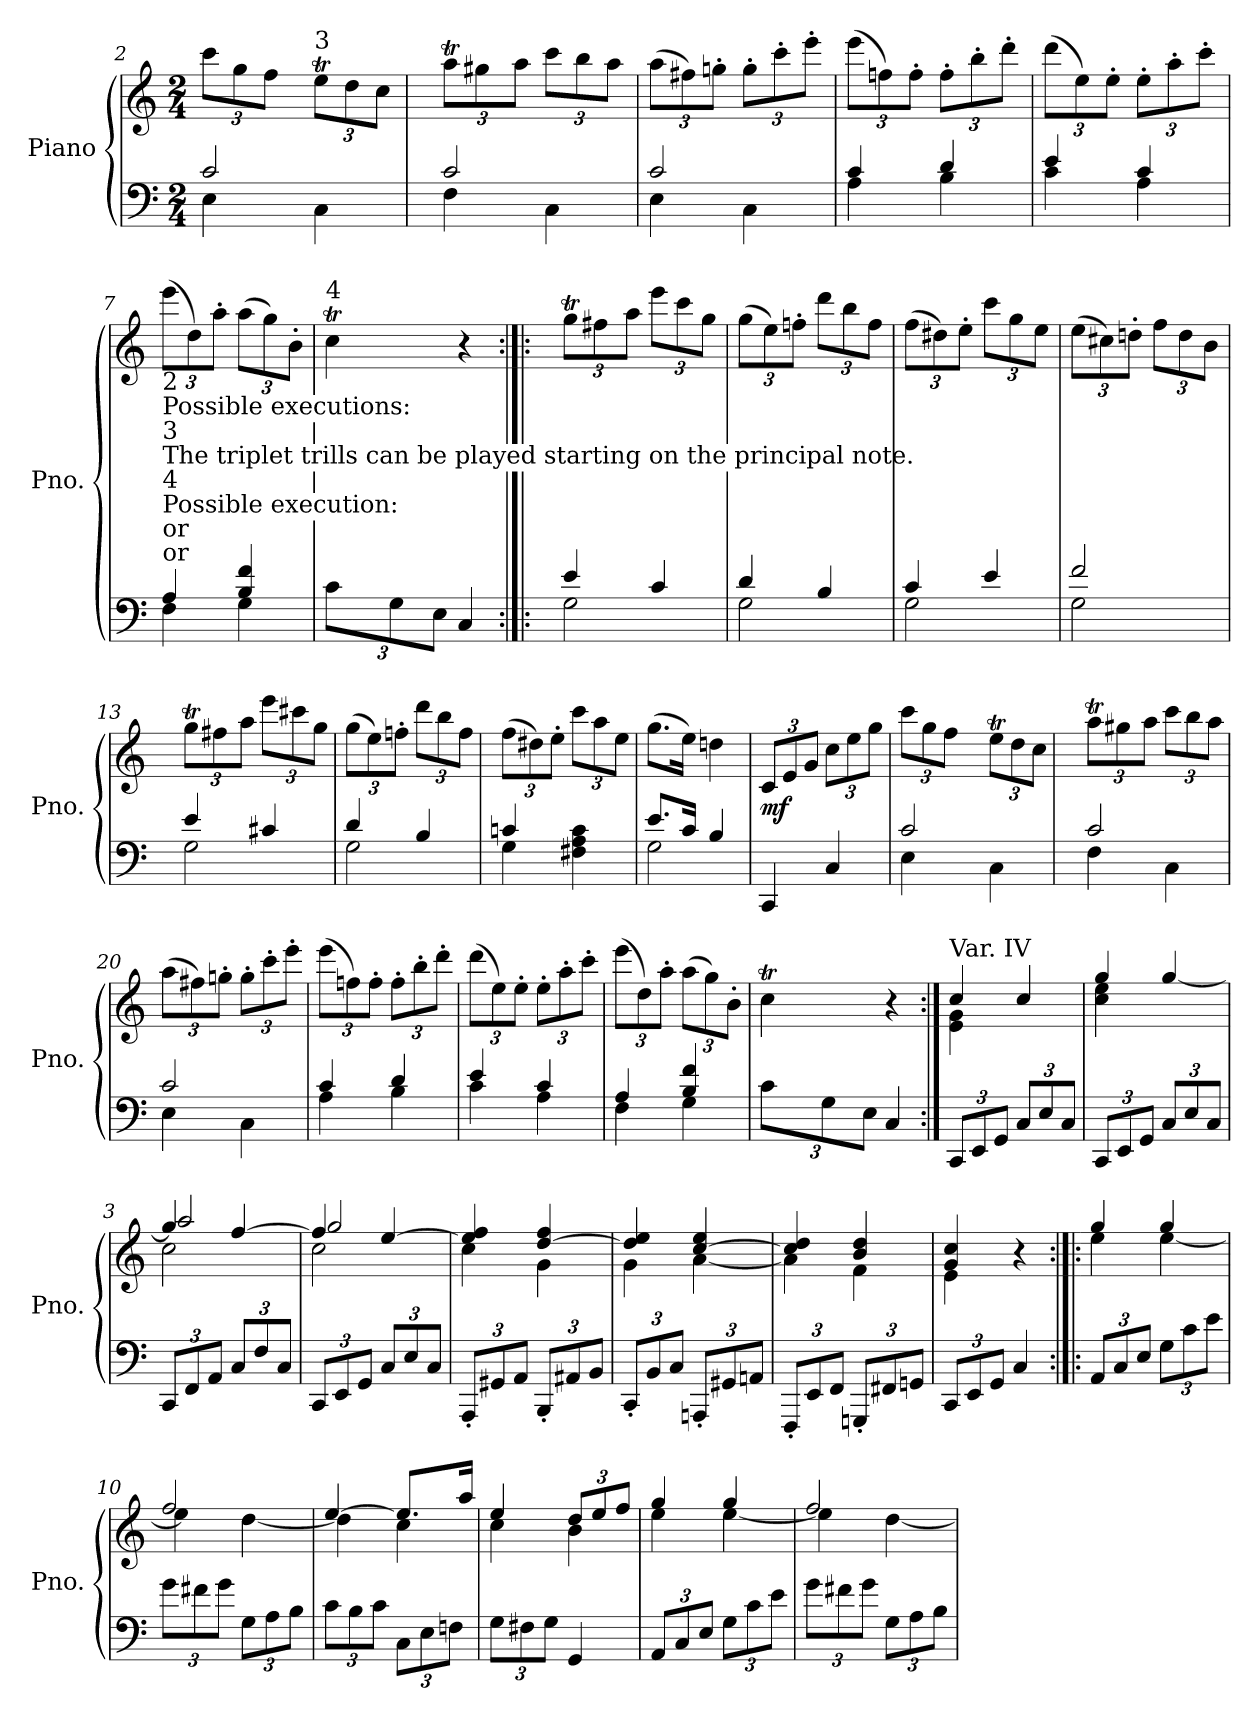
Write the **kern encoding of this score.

**kern	**kern	**dynam
*part1	*part1	*part1
*staff2	*staff1	*staff1/2
*I"Piano	*	*
*I'Pno.	*	*
*clefF4	*clefG2	*
*k[]	*k[]	*
*M2/4	*M2/4	*
=2	=2	=2
*^	*	*
*	*	*Xbrackettup	*
*	*	*^	*
2c/	4E<\	12ccc\L	4ryy	.
.	.	12gg\	.	.
.	.	12ff\J	.	.
.	.	.	8qee/Lyy	.
.	.	.	8qff/Jyy	.
*	*	*	*brackettup	*
!	!	!LO:TX:t=3	!	!
.	4C\	12eet\L	12ee\yy	.
.	.	12dd\	12ryy	.
.	.	12cc\J	12ryy	.
=3	=3	=3	=3	=3
.	.	.	8qaa/Lyy	.
.	.	.	8qbb/Jyy	.
*	*	*Xbrackettup	*	*
2c/	4F<\	12aaT\L	8aa\yy	.
.	.	12gg#X\	.	.
.	.	.	4.ryy	.
.	.	12aa\J	.	.
.	4C\	12ccc\L	.	.
.	.	12bb\	.	.
.	.	12aa\J	.	.
*	*	*v	*v	*
=4	=4	=4	=4
2c/	4E<\	(>12aa\L	.
.	.	12ff#X\)	.
.	.	12ggn'\J	.
.	4C\	12gg'\L	.
.	.	12ccc'\	.
.	.	12eee'\J	.
=5	=5	=5	=5
4c/	4A<\	(>12eee\L	.
.	.	12ffn\)	.
.	.	12ff'\J	.
4d/	4B\	12ff'\L	.
.	.	12bb'\	.
.	.	12ddd'\J	.
=6	=6	=6	=6
4e/	4c<\	(>12ddd\L	.
.	.	12ee\)	.
.	.	12ee'\J	.
4c/	4A\	12ee'\L	.
.	.	12aa'\	.
.	.	12ccc'\J	.
=7	=7	=7	=7
!	!	!LO:TX:b:t=2	!
!	!	!LO:TX:b:t=Possible executions&colon;	!
!	!	!LO:TX:b:t=3	!
!	!	!LO:TX:b:t=The triplet trills can be played starting on the principal note.	!
!	!	!LO:TX:b:t=4	!
!	!	!LO:TX:b:t=Possible execution&colon;	!
!	!	!LO:TX:b:t=or	!
!	!	!LO:TX:b:t=or	!
4A/	4F<\	(>12eee\L	.
.	.	12dd\)	.
.	.	12aa'\J	.
4B/ 4f/	4G<\	(>12aa\L	.
.	.	12gg\)	.
.	.	12b'\J	.
*v	*v	*	*
=8	=8	=8
*Xbrackettup	*	*
*	*^	*
!	!LO:TX:a:t=4	!	!
12c<\L	4ccT\	32dd!\LLLyy	.
.	.	32cc!\yy	.
.	.	32dd!\yy	.
12G<\	.	.	.
.	.	[32cc!\JJyy	.
.	.	8cc!\Jyy]	.
12E<\J	.	.	.
4C/	4r	4ryy	.
=9:|!|:	=9:|!|:	=9:|!|:	=9:|!|:
.	.	8qgg/Lyy	.
.	.	8qaa/Jyy	.
*^	*	*	*
4e/	2G\	12ggT\L	8gg\yy	.
.	.	12ff#X\	.	.
.	.	.	4.ryy	.
.	.	12aa\J	.	.
4c/	.	12eee\L	.	.
.	.	12ccc\	.	.
.	.	12gg\J	.	.
*	*	*v	*v	*
=10	=10	=10	=10
4d/	2G\	(>12gg\L	.
.	.	12ee\)	.
.	.	12ffn'\J	.
4B/	.	12ddd\L	.
.	.	12bb\	.
.	.	12ff\J	.
=11	=11	=11	=11
4c/	2G\	(>12ff\L	.
.	.	12dd#X\)	.
.	.	12ee'\J	.
4e/	.	12ccc\L	.
.	.	12gg\	.
.	.	12ee\J	.
=12	=12	=12	=12
2f/	2G\	(>12ee\L	.
.	.	12cc#X\)	.
.	.	12ddn'\J	.
.	.	12ff\L	.
.	.	12dd\	.
.	.	12b\J	.
=13	=13	=13	=13
*	*	*^	*
.	.	.	8qgg/Lyy	.
.	.	.	8qaa/Jyy	.
4e/	2G\	12ggT\L	8gg\yy	.
.	.	12ff#X\	.	.
.	.	.	4.ryy	.
.	.	12aa\J	.	.
4c#X/	.	12eee\L	.	.
.	.	12ccc#X\	.	.
.	.	12gg\J	.	.
*	*	*v	*v	*
=14	=14	=14	=14
4d/	2G\	(>12gg\L	.
.	.	12ee\)	.
.	.	12ffn'\J	.
4B/	.	12ddd\L	.
.	.	12bb\	.
.	.	12ff\J	.
=15	=15	=15	=15
4cn/	4G\	(>12ff\L	.
.	.	12dd#X\)	.
.	.	12ee'\J	.
4F#X\> 4A\> 4c\>	4ryy	12ccc\L	.
.	.	12aa\	.
.	.	12ee\J	.
=16	=16	=16	=16
8.e/L	2G\	(>8.gg\L	.
16c/Jk	.	16ee\Jk)	.
4B/	.	4ddn\	.
*v	*v	*	*
=17	=17	=17
!	!	!LO:DY:b
4CC/	12c/L	mf
.	12e/	.
.	12g/J	.
4C/	12cc\L	.
.	12ee\	.
.	12gg\J	.
=18	=18	=18
*^	*^	*
2c/	4E\	12ccc\L	4ryy	.
.	.	12gg\	.	.
.	.	12ff\J	.	.
.	.	.	8qee/Lyy	.
.	.	.	8qff/Jyy	.
*	*	*	*brackettup	*
.	4C\	12eet\L	12ee\yy	.
.	.	12dd\	12ryy	.
.	.	12cc\J	12ryy	.
=19	=19	=19	=19	=19
.	.	.	8qaa/Lyy	.
.	.	.	8qbb/Jyy	.
*	*	*Xbrackettup	*	*
2c/	4F\	12aaT\L	8aa\yy	.
.	.	12gg#X\	.	.
.	.	.	4.ryy	.
.	.	12aa\J	.	.
.	4C\	12ccc\L	.	.
.	.	12bb\	.	.
.	.	12aa\J	.	.
*	*	*v	*v	*
=20	=20	=20	=20
2c/	4E\	(>12aa\L	.
.	.	12ff#X\)	.
.	.	12ggn'\J	.
.	4C\	12gg'\L	.
.	.	12ccc'\	.
.	.	12eee'\J	.
=21	=21	=21	=21
4c/	4A\	(>12eee\L	.
.	.	12ffn\)	.
.	.	12ff'\J	.
4d/	4B\	12ff'\L	.
.	.	12bb'\	.
.	.	12ddd'\J	.
=22	=22	=22	=22
4e/	4c\	(>12ddd\L	.
.	.	12ee\)	.
.	.	12ee'\J	.
4c/	4A\	12ee'\L	.
.	.	12aa'\	.
.	.	12ccc'\J	.
=23	=23	=23	=23
4A/	4F\	(>12eee\L	.
.	.	12dd\)	.
.	.	12aa'\J	.
4B/ 4f/	4G\	(>12aa\L	.
.	.	12gg\)	.
.	.	12b'\J	.
*v	*v	*	*
=24	=24	=24
*	*^	*
12c\L	4ccT\	32dd!\LLLyy	.
.	.	32cc!\yy	.
.	.	32dd!\yy	.
12G\	.	.	.
.	.	[32cc!\JJyy	.
.	.	8cc!\Jyy]	.
12E\J	.	.	.
4C/	4r	4ryy	.
=1:|!	=1:|!	=1:|!	=1:|!
!	!LO:TX:a:t=Var. IV	!	!
12CC/L	4cc/	4e\ 4g\	.
12EE</	.	.	.
12GG</J	.	.	.
12C</L	4cc/	4ryy	.
12E</	.	.	.
12C</J	.	.	.
=2	=2	=2	=2
12CC/L	4gg/	4cc\ 4ee\	.
12EE/	.	.	.
12GG/J	.	.	.
12C/L	[4gg/	4ryy	.
12E/	.	.	.
12C/J	.	.	.
=3	=3	=3	=3
*	*	*^	*
12CC/L	4gg/]	2cc\	2aa/	.
12FF</	.	.	.	.
12AA/J	.	.	.	.
12C</L	[4ff/	.	.	.
12F</	.	.	.	.
12C</J	.	.	.	.
=4	=4	=4	=4	=4
12CC/L	4ff/]	2cc\	2gg/	.
12EE/	.	.	.	.
12GG/J	.	.	.	.
12C/L	[4ee/	.	.	.
12E/	.	.	.	.
12C/J	.	.	.	.
*	*	*v	*v	*
=5	=5	=5	=5
12AAA'/L	4ee/] 4ff/	4cc\	.
12GG#X</	.	.	.
12AA/J	.	.	.
12BBB'/L	[4dd/ 4ff/	4g\	.
12AA#X</	.	.	.
12BB/J	.	.	.
=6	=6	=6	=6
12CC'/L	4dd/] 4ee/	4g\	.
12BB/	.	.	.
12C/J	.	.	.
12AAAn'/L	[4cc/ 4ee/	[4a\	.
12GG#X/	.	.	.
12AAn/J	.	.	.
=7	=7	=7	=7
12FFF'/L	4cc/] 4dd/	4a\]	.
12EE/	.	.	.
12FF/J	.	.	.
12GGGn'/L	4b/ 4dd/	4f\	.
12FF#X/	.	.	.
12GGn/J	.	.	.
=8	=8	=8	=8
12CC/L	4g/ 4cc/	4e\	.
12EE/	.	.	.
12GG/J	.	.	.
4C/	4r	4ryy	.
=9:|!|:	=9:|!|:	=9:|!|:	=9:|!|:
12AA/L	4gg/	4ee>\	.
12C</	.	.	.
12E</J	.	.	.
12G<\L	4gg/	[4ee\	.
12c<\	.	.	.
12e<\J	.	.	.
=10	=10	=10	=10
12g\L	2ff/	4ee\]	.
12f#X\	.	.	.
12g\J	.	.	.
12G\L	.	[4dd\	.
12A\	.	.	.
12B\J	.	.	.
=11	=11	=11	=11
12c<\L	[4ee/	4dd\]	.
12B\	.	.	.
12c\J	.	.	.
12C\L	8.ee/L]	4cc\	.
12E<\	.	.	.
12Fn\J	.	.	.
.	16aa/Jk	.	.
=12	=12	=12	=12
12G\L	4ee/	4cc\	.
12F#X\	.	.	.
12G\J	.	.	.
4GG/	12dd/L	4b\	.
.	12ee/	.	.
.	12ff/J	.	.
=13	=13	=13	=13
12AA/L	4gg/	4ee\	.
12C/	.	.	.
12E</J	.	.	.
12G<\L	4gg/	[4ee\	.
12c\	.	.	.
12e<\J	.	.	.
=14	=14	=14	=14
12g\L	2ff/	4ee\]	.
12f#X\	.	.	.
12g\J	.	.	.
12G\L	.	[4dd\	.
12A\	.	.	.
12B\J	.	.	.
*	*v	*v	*
=	=	=
*-	*-	*-
